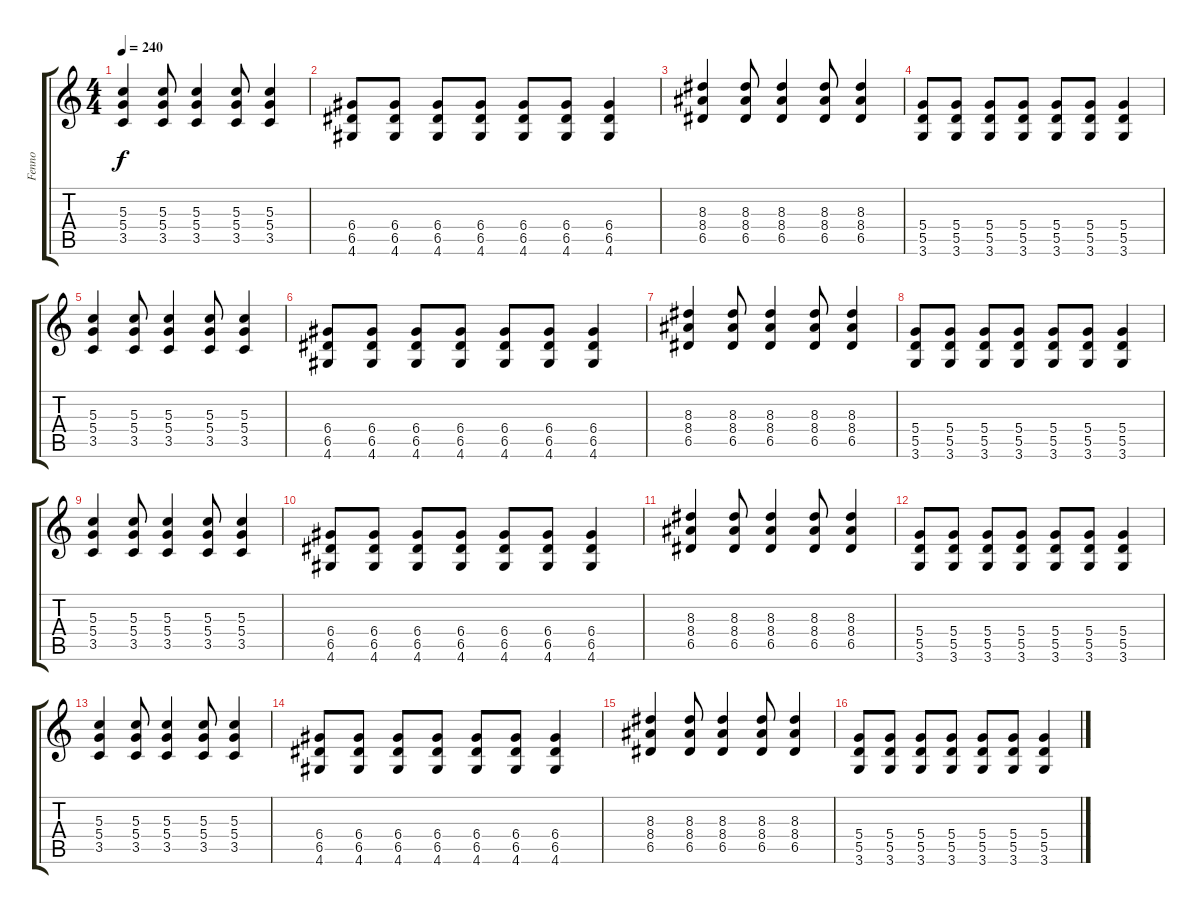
\track ("Fenno" "Fenno") {instrument distortionguitar}
\staff {score tabs}
\tuning (E4 B3 G3 D3 A2 E2) {hide}
\ts (4 4)
\tempo 240
\clef g2
\ks c
(5.3 5.4 3.5).4{dy f} (5.3 5.4 3.5).8 (5.3 5.4 3.5).4 (5.3 5.4 3.5).8 (5.3 5.4 3.5).4 |
(6.4 6.5 4.6).8 (6.4 6.5 4.6).8 (6.4 6.5 4.6).8 (6.4 6.5 4.6).8 (6.4 6.5 4.6).8 (6.4 6.5 4.6).8 (6.4 6.5 4.6).4 |
(8.3 8.4 6.5).4 (8.3 8.4 6.5).8 (8.3 8.4 6.5).4 (8.3 8.4 6.5).8 (8.3 8.4 6.5).4 |
(5.4 5.5 3.6).8 (5.4 5.5 3.6).8 (5.4 5.5 3.6).8 (5.4 5.5 3.6).8 (5.4 5.5 3.6).8 (5.4 5.5 3.6).8 (5.4 5.5 3.6).4 |
(5.3 5.4 3.5).4 (5.3 5.4 3.5).8 (5.3 5.4 3.5).4 (5.3 5.4 3.5).8 (5.3 5.4 3.5).4 |
(6.4 6.5 4.6).8 (6.4 6.5 4.6).8 (6.4 6.5 4.6).8 (6.4 6.5 4.6).8 (6.4 6.5 4.6).8 (6.4 6.5 4.6).8 (6.4 6.5 4.6).4 |
(8.3 8.4 6.5).4 (8.3 8.4 6.5).8 (8.3 8.4 6.5).4 (8.3 8.4 6.5).8 (8.3 8.4 6.5).4 |
(5.4 5.5 3.6).8 (5.4 5.5 3.6).8 (5.4 5.5 3.6).8 (5.4 5.5 3.6).8 (5.4 5.5 3.6).8 (5.4 5.5 3.6).8 (5.4 5.5 3.6).4 |
(5.3 5.4 3.5).4 (5.3 5.4 3.5).8 (5.3 5.4 3.5).4 (5.3 5.4 3.5).8 (5.3 5.4 3.5).4 |
(6.4 6.5 4.6).8 (6.4 6.5 4.6).8 (6.4 6.5 4.6).8 (6.4 6.5 4.6).8 (6.4 6.5 4.6).8 (6.4 6.5 4.6).8 (6.4 6.5 4.6).4 |
(8.3 8.4 6.5).4 (8.3 8.4 6.5).8 (8.3 8.4 6.5).4 (8.3 8.4 6.5).8 (8.3 8.4 6.5).4 |
(5.4 5.5 3.6).8 (5.4 5.5 3.6).8 (5.4 5.5 3.6).8 (5.4 5.5 3.6).8 (5.4 5.5 3.6).8 (5.4 5.5 3.6).8 (5.4 5.5 3.6).4 |
(5.3 5.4 3.5).4 (5.3 5.4 3.5).8 (5.3 5.4 3.5).4 (5.3 5.4 3.5).8 (5.3 5.4 3.5).4 |
(6.4 6.5 4.6).8 (6.4 6.5 4.6).8 (6.4 6.5 4.6).8 (6.4 6.5 4.6).8 (6.4 6.5 4.6).8 (6.4 6.5 4.6).8 (6.4 6.5 4.6).4 |
(8.3 8.4 6.5).4 (8.3 8.4 6.5).8 (8.3 8.4 6.5).4 (8.3 8.4 6.5).8 (8.3 8.4 6.5).4 |
(5.4 5.5 3.6).8 (5.4 5.5 3.6).8 (5.4 5.5 3.6).8 (5.4 5.5 3.6).8 (5.4 5.5 3.6).8 (5.4 5.5 3.6).8 (5.4 5.5 3.6).4
